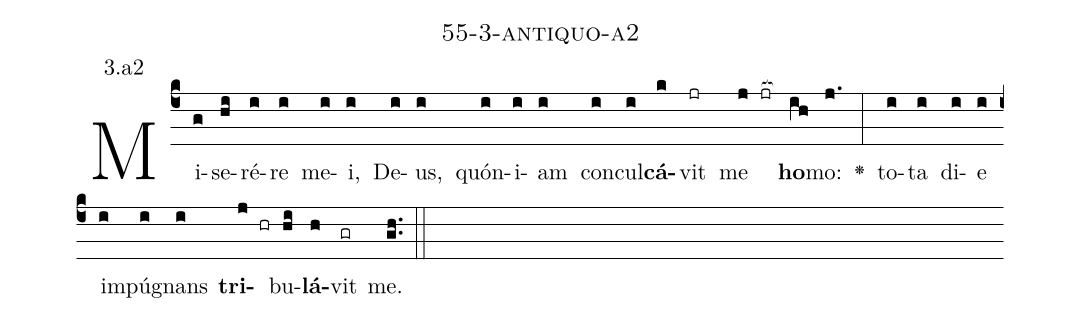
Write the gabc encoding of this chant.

name: 55-3-antiquo-a2;
annotation: 3.a2;
%%
(c4)Mi(g)se(hi)ré(i)re(i) me(i)i,(i) De(i)us,(i) quón(i)i(i)am(i) con(i)cul(i)<b>cá</b>(k)vit(jr) me(j jr[ocb:1{]) <b>ho</b>(ih[ocb:0}])mo:(j.) <v>\greheightstar</v>(:) to(i)ta(i) di(i)e(i) im(i)pú(i)gnans(i) <b>tri</b>(j hr)bu(hi)<b>lá</b>(h)vit(gr) me.(gh..) (::)


%E(i) u(i) o(j) u(hi) a(h) e.(gh..) (::)
